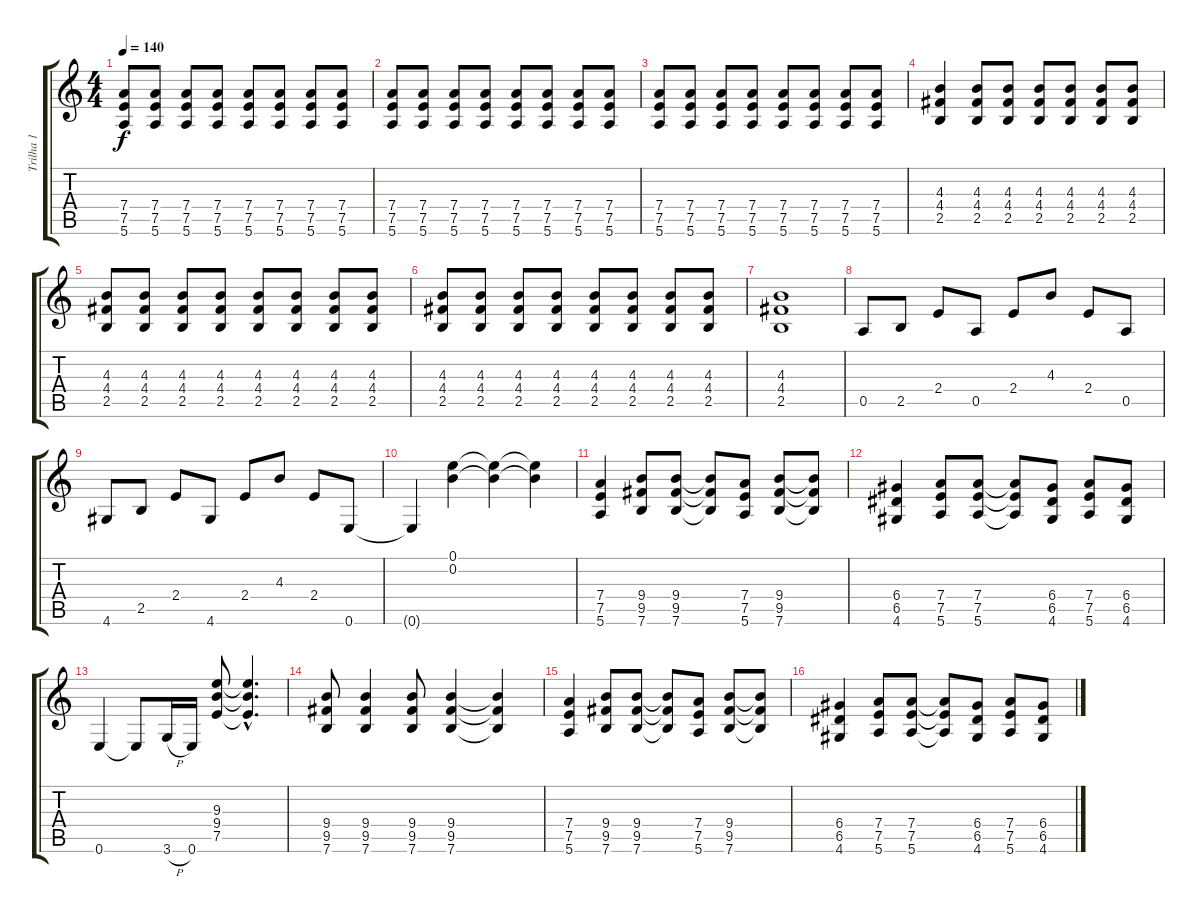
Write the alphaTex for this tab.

\track ("Trilha 1" "Trilha 1") {instrument distortionguitar}
\staff {score tabs}
\tuning (E4 B3 G3 D3 A2 E2) {hide}
\ts (4 4)
\tempo 140
\clef g2
\ks c
(7.4 7.5 5.6).8{dy f} (7.4 7.5 5.6).8 (7.4 7.5 5.6).8 (7.4 7.5 5.6).8 (7.4 7.5 5.6).8 (7.4 7.5 5.6).8 (7.4 7.5 5.6).8 (7.4 7.5 5.6).8 |
(7.4 7.5 5.6).8 (7.4 7.5 5.6).8 (7.4 7.5 5.6).8 (7.4 7.5 5.6).8 (7.4 7.5 5.6).8 (7.4 7.5 5.6).8 (7.4 7.5 5.6).8 (7.4 7.5 5.6).8 |
(7.4 7.5 5.6).8 (7.4 7.5 5.6).8 (7.4 7.5 5.6).8 (7.4 7.5 5.6).8 (7.4 7.5 5.6).8 (7.4 7.5 5.6).8 (7.4 7.5 5.6).8 (7.4 7.5 5.6).8 |
(4.3 4.4 2.5).4 (4.3 4.4 2.5).8 (4.3 4.4 2.5).8 (4.3 4.4 2.5).8 (4.3 4.4 2.5).8 (4.3 4.4 2.5).8 (4.3 4.4 2.5).8 |
(4.3 4.4 2.5).8 (4.3 4.4 2.5).8 (4.3 4.4 2.5).8 (4.3 4.4 2.5).8 (4.3 4.4 2.5).8 (4.3 4.4 2.5).8 (4.3 4.4 2.5).8 (4.3 4.4 2.5).8 |
(4.3 4.4 2.5).8 (4.3 4.4 2.5).8 (4.3 4.4 2.5).8 (4.3 4.4 2.5).8 (4.3 4.4 2.5).8 (4.3 4.4 2.5).8 (4.3 4.4 2.5).8 (4.3 4.4 2.5).8 |
(4.3 4.4 2.5).1 |
0.5.8 2.5.8 2.4.8 0.5.8 2.4.8 4.3.8 2.4.8 0.5.8 |
4.6.8 2.5.8 2.4.8 4.6.8 2.4.8 4.3.8 2.4.8 0.6.8 |
0.6{t}.4 (0.1 0.2).4 (0.1{t} 0.2{t}).4 (0.1{t} 0.2{t}).4 |
(7.4 7.5 5.6).4 (9.4 9.5 7.6).8 (9.4 9.5 7.6).8 (9.4{t} 9.5{t} 7.6{t}).8 (7.4 7.5 5.6).8 (9.4 9.5 7.6).8 (9.4{t} 9.5{t} 7.6{t}).8 |
(6.4 6.5 4.6).4 (7.4 7.5 5.6).8 (7.4 7.5 5.6).8 (7.4{t} 7.5{t} 5.6{t}).8 (6.4 6.5 4.6).8 (7.4 7.5 5.6).8 (6.4 6.5 4.6).8 |
0.6.4 0.6{t}.8 3.6{h}.16 0.6.16 (9.3 9.4 7.5).8 (9.3{hac t} 9.4{hac t} 7.5{hac t}).4{d} |
(9.4 9.5 7.6).8 (9.4 9.5 7.6).4 (9.4 9.5 7.6).8 (9.4 9.5 7.6).4 (9.4{t} 9.5{t} 7.6{t}).4 |
(7.4 7.5 5.6).4 (9.4 9.5 7.6).8 (9.4 9.5 7.6).8 (9.4{t} 9.5{t} 7.6{t}).8 (7.4 7.5 5.6).8 (9.4 9.5 7.6).8 (9.4{t} 9.5{t} 7.6{t}).8 |
(6.4 6.5 4.6).4 (7.4 7.5 5.6).8 (7.4 7.5 5.6).8 (7.4{t} 7.5{t} 5.6{t}).8 (6.4 6.5 4.6).8 (7.4 7.5 5.6).8 (6.4 6.5 4.6).8
